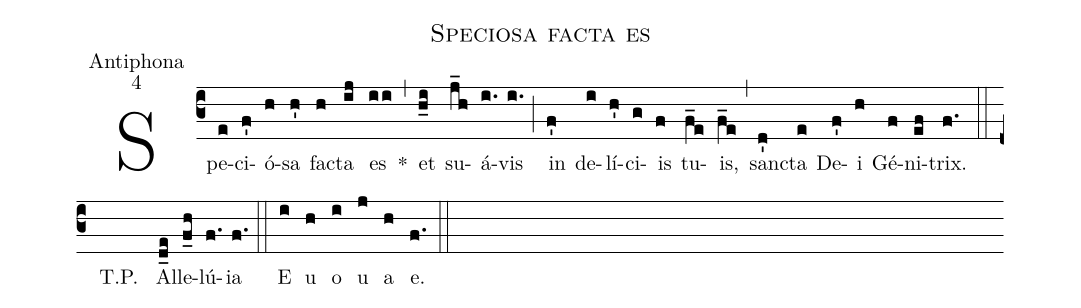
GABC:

name:Speciosa facta es;
office-part:Antiphona;
mode:4;
%%
(c3) Spe(e)ci(f')ó(h)sa(h') fa(h)cta(ij) es(ii) *(,) et(h_i) su(j_h)á(i.)vis(i.) (;) in(f') de(i)lí(h')ci(g)is(f) tu(f_e)is,(f_e) (,) san(d')cta(e) De(f')i(h) Gé(f)ni(ef)trix. (f.) (::) T.P. () Al(d_e)le(f_h)lú(f.)ia(f.) (::)E(i) u(h) o(i) u(j) a(h) e.(f.) (::)
